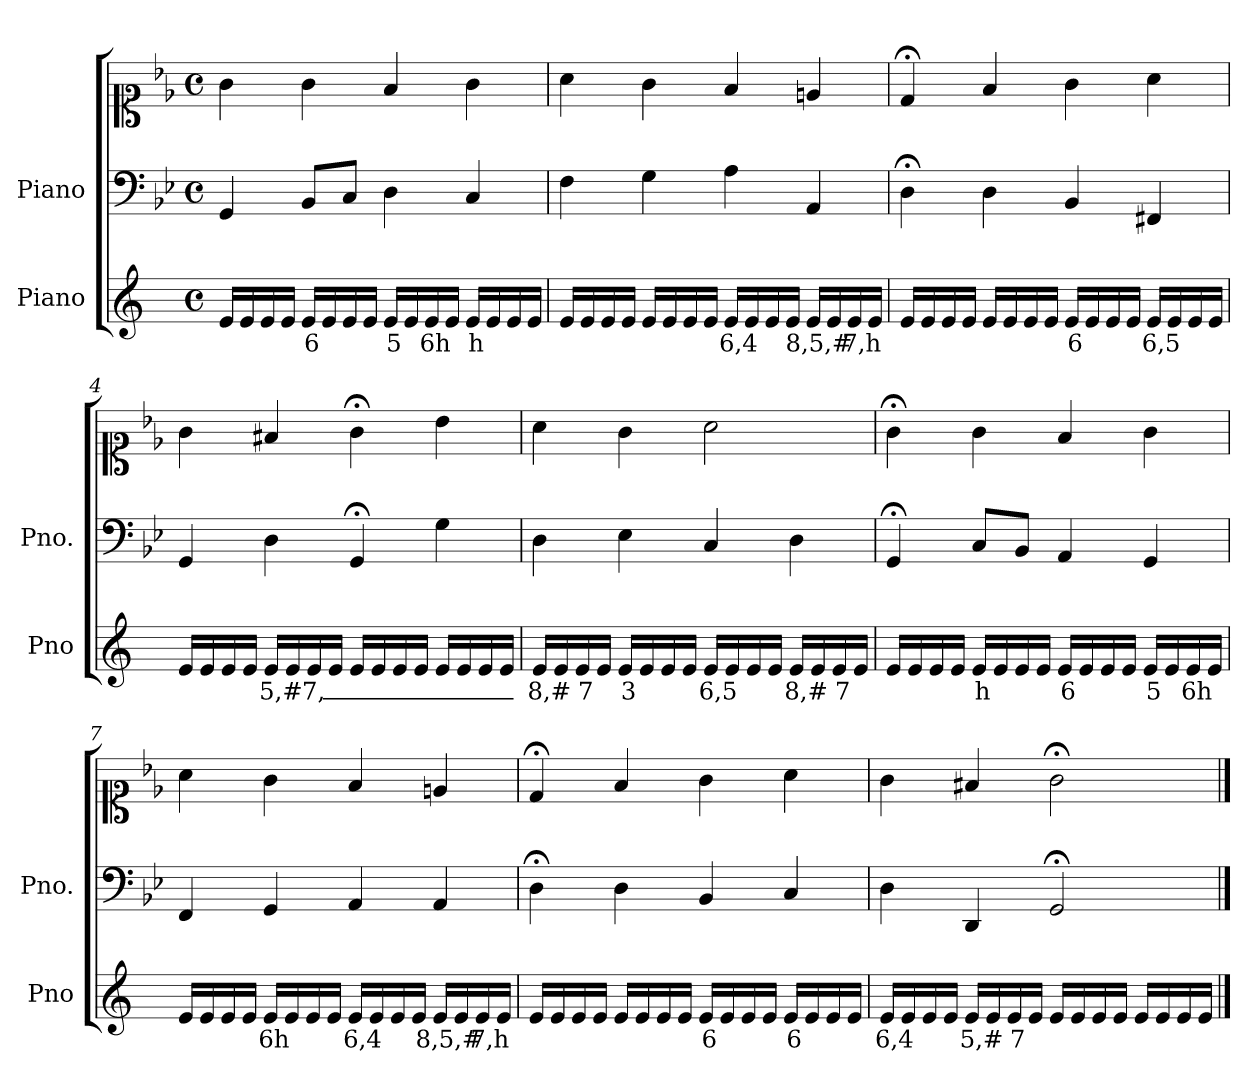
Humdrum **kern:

**kern	**text	**kern	**kern
*part2	*part2	*part1	*part1
*staff3	*staff3	*staff2	*staff1
*I"Piano	*	*I"Piano	*
*I'Pno	*	*I'Pno.	*
*clefG2	*	*clefF4	*clefC1
*k[]	*	*k[b-e-]	*k[b-e-]
*M4/4	*	*M4/4	*M4/4
*met(c)	*	*met(c)	*met(c)
=1	=1	=1	=1
16e/LL	.	4GG/	4g\
16e/	.	.	.
16e/	.	.	.
16e/JJ	.	.	.
!	!LO:LY:b	!	!
16e/LL	6	8BB-/L	4g\
16e/	.	.	.
16e/	.	8C/J	.
16e/JJ	.	.	.
!	!LO:LY:b	!	!
16e/LL	5	4D\	4f/
16e/	.	.	.
!	!LO:LY:b	!	!
16e/	6h	.	.
16e/JJ	.	.	.
!	!LO:LY:b	!	!
16e/LL	h	4C/	4g\
16e/	.	.	.
16e/	.	.	.
16e/JJ	.	.	.
=2	=2	=2	=2
16e/LL	.	4F\	4a\
16e/	.	.	.
16e/	.	.	.
16e/JJ	.	.	.
16e/LL	.	4G\	4g\
16e/	.	.	.
16e/	.	.	.
16e/JJ	.	.	.
!	!LO:LY:b	!	!
16e/LL	6,4	4A\	4f/
16e/	.	.	.
16e/	.	.	.
16e/JJ	.	.	.
!	!LO:LY:b	!	!
16e/LL	8,5,#	4AA/	4en/
16e/	.	.	.
!	!LO:LY:b	!	!
16e/	7,h	.	.
16e/JJ	.	.	.
=3	=3	=3	=3
16e/LL	.	4D;<\	4d;</
16e/	.	.	.
16e/	.	.	.
16e/JJ	.	.	.
16e/LL	.	4D\	4f/
16e/	.	.	.
16e/	.	.	.
16e/JJ	.	.	.
!	!LO:LY:b	!	!
16e/LL	6	4BB-/	4g\
16e/	.	.	.
16e/	.	.	.
16e/JJ	.	.	.
!	!LO:LY:b	!	!
16e/LL	6,5	4FF#X/	4a\
16e/	.	.	.
16e/	.	.	.
16e/JJ	.	.	.
=4	=4	=4	=4
16e/LL	.	4GG/	4g\
16e/	.	.	.
16e/	.	.	.
16e/JJ	.	.	.
!	!LO:LY:b	!	!
16e/LL	5,#	4D\	4f#X/
16e/	.	.	.
!	!LO:LY:b	!	!
16e/	7,_	.	.
16e/JJ	.	.	.
16e/LL	.	4GG;</	4g;<\
16e/	.	.	.
16e/	.	.	.
16e/JJ	.	.	.
16e/LL	.	4G\	4b-\
16e/	.	.	.
16e/	.	.	.
16e/JJ	.	.	.
=5	=5	=5	=5
!	!LO:LY:b	!	!
16e/LL	8,#	4D\	4a\
16e/	.	.	.
!	!LO:LY:b	!	!
16e/	7	.	.
16e/JJ	.	.	.
!	!LO:LY:b	!	!
16e/LL	3	4E-\	4g\
16e/	.	.	.
16e/	.	.	.
16e/JJ	.	.	.
!	!LO:LY:b	!	!
16e/LL	6,5	4C/	2a\
16e/	.	.	.
16e/	.	.	.
16e/JJ	.	.	.
!	!LO:LY:b	!	!
16e/LL	8,#	4D\	.
16e/	.	.	.
!	!LO:LY:b	!	!
16e/	7	.	.
16e/JJ	.	.	.
=6	=6	=6	=6
16e/LL	.	4GG;</	4g;<\
16e/	.	.	.
16e/	.	.	.
16e/JJ	.	.	.
!	!LO:LY:b	!	!
16e/LL	h	8C/L	4g\
16e/	.	.	.
16e/	.	8BB-/J	.
16e/JJ	.	.	.
!	!LO:LY:b	!	!
16e/LL	6	4AA/	4f/
16e/	.	.	.
16e/	.	.	.
16e/JJ	.	.	.
!	!LO:LY:b	!	!
16e/LL	5	4GG/	4g\
16e/	.	.	.
!	!LO:LY:b	!	!
16e/	6h	.	.
16e/JJ	.	.	.
=7	=7	=7	=7
16e/LL	.	4FF/	4a\
16e/	.	.	.
16e/	.	.	.
16e/JJ	.	.	.
!	!LO:LY:b	!	!
16e/LL	6h	4GG/	4g\
16e/	.	.	.
16e/	.	.	.
16e/JJ	.	.	.
!	!LO:LY:b	!	!
16e/LL	6,4	4AA/	4f/
16e/	.	.	.
16e/	.	.	.
16e/JJ	.	.	.
!	!LO:LY:b	!	!
16e/LL	8,5,#	4AA/	4en/
16e/	.	.	.
!	!LO:LY:b	!	!
16e/	7,h	.	.
16e/JJ	.	.	.
=8	=8	=8	=8
16e/LL	.	4D;<\	4d;</
16e/	.	.	.
16e/	.	.	.
16e/JJ	.	.	.
16e/LL	.	4D\	4f/
16e/	.	.	.
16e/	.	.	.
16e/JJ	.	.	.
!	!LO:LY:b	!	!
16e/LL	6	4BB-/	4g\
16e/	.	.	.
16e/	.	.	.
16e/JJ	.	.	.
!	!LO:LY:b	!	!
16e/LL	6	4C/	4a\
16e/	.	.	.
16e/	.	.	.
16e/JJ	.	.	.
=9	=9	=9	=9
!	!LO:LY:b	!	!
16e/LL	6,4	4D\	4g\
16e/	.	.	.
16e/	.	.	.
16e/JJ	.	.	.
!	!LO:LY:b	!	!
16e/LL	5,#	4DD/	4f#X/
16e/	.	.	.
!	!LO:LY:b	!	!
16e/	7	.	.
16e/JJ	.	.	.
16e/LL	.	2GG;</	2g;<\
16e/	.	.	.
16e/	.	.	.
16e/JJ	.	.	.
16e/LL	.	.	.
16e/	.	.	.
16e/	.	.	.
16e/JJ	.	.	.
==	==	==	==
*-	*-	*-	*-
